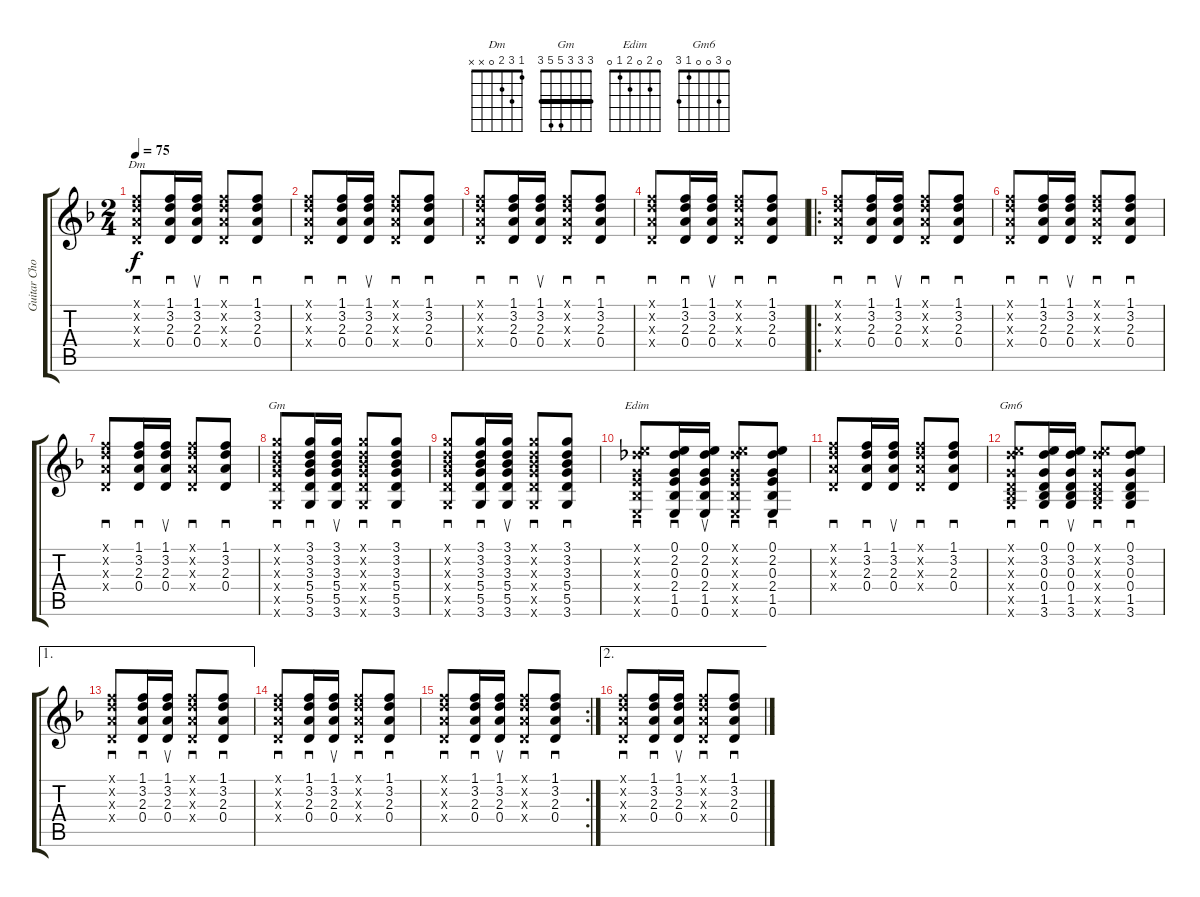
\track ("Guitar Chord (2)" "Guitar Cho") {instrument acousticguitarnylon}
\staff {score tabs}
\tuning (E4 B3 G3 D3 A2 E2) {hide}
\chord ("Dm" 1 3 2 0 x x)
\chord ("Gm" 3 3 3 5 5 3) {barre 3}
\chord ("Edim" 0 2 0 2 1 0)
\chord ("Gm6" 0 3 0 0 1 3)
\ts (2 4)
\tempo 75
\clef g2
\ks dminor
(1.1{x} 3.2{x} 2.3{x} 0.4{x}).8{sd ch "Dm" dy f} (1.1 3.2 2.3 0.4).16{sd} (1.1 3.2 2.3 0.4).16{su} (1.1{x} 3.2{x} 2.3{x} 0.4{x}).8{sd} (1.1 3.2 2.3 0.4).8{sd} |
(1.1{x} 3.2{x} 2.3{x} 0.4{x}).8{sd} (1.1 3.2 2.3 0.4).16{sd} (1.1 3.2 2.3 0.4).16{su} (1.1{x} 3.2{x} 2.3{x} 0.4{x}).8{sd} (1.1 3.2 2.3 0.4).8{sd} |
(1.1{x} 3.2{x} 2.3{x} 0.4{x}).8{sd} (1.1 3.2 2.3 0.4).16{sd} (1.1 3.2 2.3 0.4).16{su} (1.1{x} 3.2{x} 2.3{x} 0.4{x}).8{sd} (1.1 3.2 2.3 0.4).8{sd} |
(1.1{x} 3.2{x} 2.3{x} 0.4{x}).8{sd} (1.1 3.2 2.3 0.4).16{sd} (1.1 3.2 2.3 0.4).16{su} (1.1{x} 3.2{x} 2.3{x} 0.4{x}).8{sd} (1.1 3.2 2.3 0.4).8{sd} |
\ro
(1.1{x} 3.2{x} 2.3{x} 0.4{x}).8{sd} (1.1 3.2 2.3 0.4).16{sd} (1.1 3.2 2.3 0.4).16{su} (1.1{x} 3.2{x} 2.3{x} 0.4{x}).8{sd} (1.1 3.2 2.3 0.4).8{sd} |
(1.1{x} 3.2{x} 2.3{x} 0.4{x}).8{sd} (1.1 3.2 2.3 0.4).16{sd} (1.1 3.2 2.3 0.4).16{su} (1.1{x} 3.2{x} 2.3{x} 0.4{x}).8{sd} (1.1 3.2 2.3 0.4).8{sd} |
(1.1{x} 3.2{x} 2.3{x} 0.4{x}).8{sd} (1.1 3.2 2.3 0.4).16{sd} (1.1 3.2 2.3 0.4).16{su} (1.1{x} 3.2{x} 2.3{x} 0.4{x}).8{sd} (1.1 3.2 2.3 0.4).8{sd} |
(3.1{x} 3.2{x} 3.3{x} 5.4{x} 5.5{x} 3.6{x}).8{sd ch "Gm"} (3.1 3.2 3.3 5.4 5.5 3.6).16{sd} (3.1 3.2 3.3 5.4 5.5 3.6).16{su} (3.1{x} 3.2{x} 3.3{x} 5.4{x} 5.5{x} 3.6{x}).8{sd} (3.1 3.2 3.3 5.4 5.5 3.6).8{sd} |
(3.1{x} 3.2{x} 3.3{x} 5.4{x} 5.5{x} 3.6{x}).8{sd} (3.1 3.2 3.3 5.4 5.5 3.6).16{sd} (3.1 3.2 3.3 5.4 5.5 3.6).16{su} (3.1{x} 3.2{x} 3.3{x} 5.4{x} 5.5{x} 3.6{x}).8{sd} (3.1 3.2 3.3 5.4 5.5 3.6).8{sd} |
(0.1{x} 2.2{x} 0.3{x} 2.4{x} 1.5{x} 0.6{x}).8{sd ch "Edim"} (0.1 2.2 0.3 2.4 1.5 0.6).16{sd} (0.1 2.2 0.3 2.4 1.5 0.6).16{su} (0.1{x} 2.2{x} 0.3{x} 2.4{x} 1.5{x} 0.6{x}).8{sd} (0.1 2.2 0.3 2.4 1.5 0.6).8{sd} |
(1.1{x} 3.2{x} 2.3{x} 0.4{x}).8{sd} (1.1 3.2 2.3 0.4).16{sd} (1.1 3.2 2.3 0.4).16{su} (1.1{x} 3.2{x} 2.3{x} 0.4{x}).8{sd} (1.1 3.2 2.3 0.4).8{sd} |
(0.1{x} 3.2{x} 0.3{x} 0.4{x} 1.5{x} 3.6{x}).8{sd ch "Gm6"} (0.1 3.2 0.3 0.4 1.5 3.6).16{sd} (0.1 3.2 0.3 0.4 1.5 3.6).16{su} (0.1{x} 3.2{x} 0.3{x} 0.4{x} 1.5{x} 3.6{x}).8{sd} (0.1 3.2 0.3 0.4 1.5 3.6).8{sd} |
\ae 1
(1.1{x} 3.2{x} 2.3{x} 0.4{x}).8{sd} (1.1 3.2 2.3 0.4).16{sd} (1.1 3.2 2.3 0.4).16{su} (1.1{x} 3.2{x} 2.3{x} 0.4{x}).8{sd} (1.1 3.2 2.3 0.4).8{sd} |
(1.1{x} 3.2{x} 2.3{x} 0.4{x}).8{sd} (1.1 3.2 2.3 0.4).16{sd} (1.1 3.2 2.3 0.4).16{su} (1.1{x} 3.2{x} 2.3{x} 0.4{x}).8{sd} (1.1 3.2 2.3 0.4).8{sd} |
\rc 2
(1.1{x} 3.2{x} 2.3{x} 0.4{x}).8{sd} (1.1 3.2 2.3 0.4).16{sd} (1.1 3.2 2.3 0.4).16{su} (1.1{x} 3.2{x} 2.3{x} 0.4{x}).8{sd} (1.1 3.2 2.3 0.4).8{sd} |
\ae 2
(1.1{x} 3.2{x} 2.3{x} 0.4{x}).8{sd} (1.1 3.2 2.3 0.4).16{sd} (1.1 3.2 2.3 0.4).16{su} (1.1{x} 3.2{x} 2.3{x} 0.4{x}).8{sd} (1.1 3.2 2.3 0.4).8{sd}
